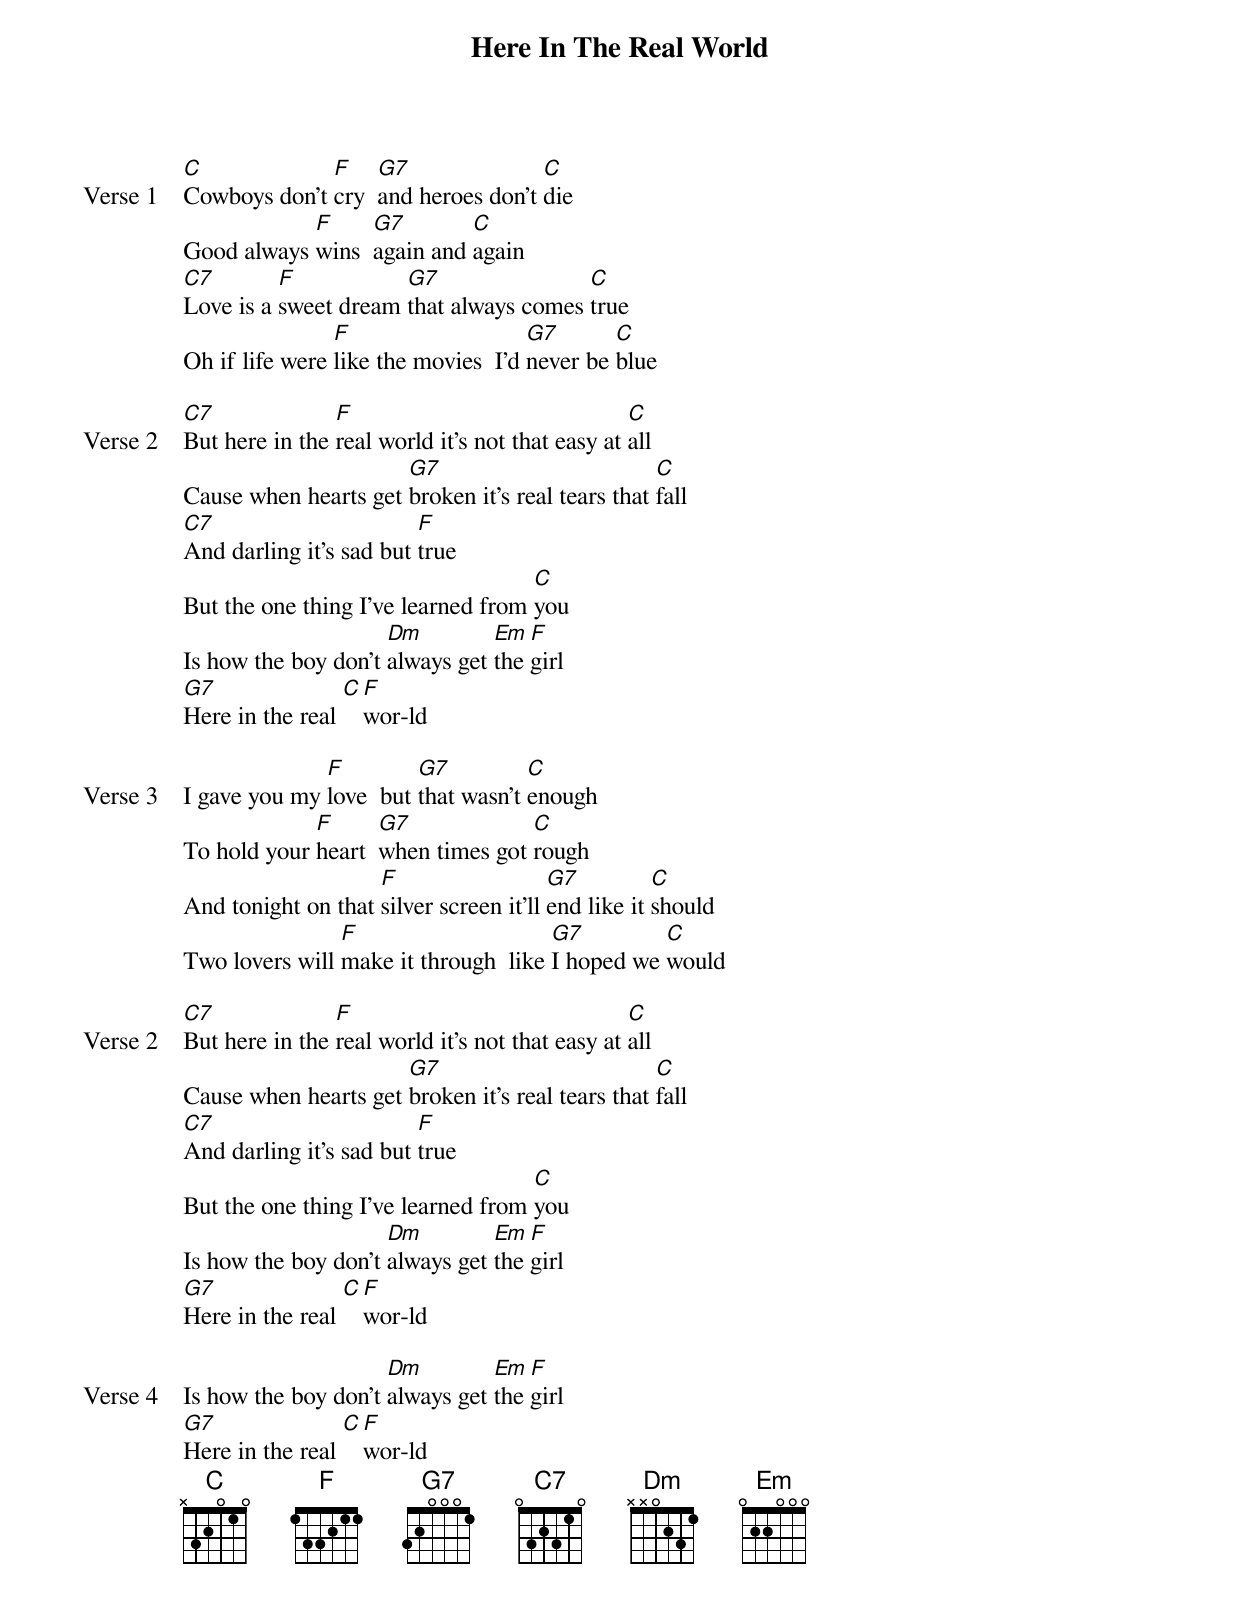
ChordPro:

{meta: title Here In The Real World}
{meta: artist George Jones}
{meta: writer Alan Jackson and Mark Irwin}

{start_of_verse: Verse 1}
[C]Cowboys don't [F]cry  [G7]and heroes don't [C]die
Good always [F]wins  [G7]again and [C]again
[C7]Love is a [F]sweet dream [G7]that always comes [C]true
Oh if life were [F]like the movies  I’d [G7]never be [C]blue
{end_of_verse}

{start_of_verse: Verse 2}
[C7]But here in the [F]real world it’s not that easy at [C]all
Cause when hearts get [G7]broken it’s real tears that [C]fall
[C7]And darling it’s sad but [F]true
But the one thing I’ve learned from [C]you
Is how the boy don’t [Dm]always get [Em]the [F]girl
[G7]Here in the real [C][F]wor-ld
{end_of_verse}

{start_of_verse: Verse 3}
I gave you my [F]love  but [G7]that wasn’t [C]enough
To hold your [F]heart  [G7]when times got [C]rough
And tonight on that [F]silver screen it’ll [G7]end like it [C]should
Two lovers will [F]make it through  like [G7]I hoped we [C]would
{end_of_verse}

{start_of_verse: Verse 2}
[C7]But here in the [F]real world it’s not that easy at [C]all
Cause when hearts get [G7]broken it’s real tears that [C]fall
[C7]And darling it’s sad but [F]true
But the one thing I’ve learned from [C]you
Is how the boy don’t [Dm]always get [Em]the [F]girl
[G7]Here in the real [C][F]wor-ld
{end_of_verse}

{start_of_verse: Verse 4}
Is how the boy don’t [Dm]always get [Em]the [F]girl
[G7]Here in the real [C][F]wor-ld
{end_of_verse}
